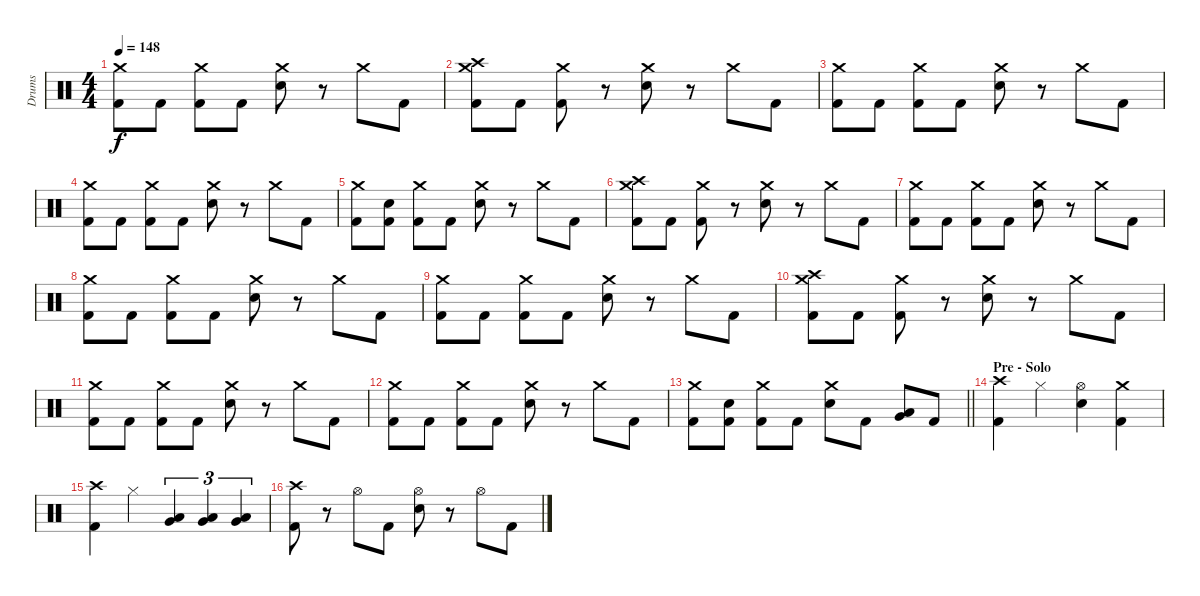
\track ("Drums" "Drums") {instrument percussion}
\staff {score}
\articulation defaults
\ts (4 4)
\tempo 148
\clef neutral
\ks c
("Crash medium (hit)" "Kick (hit) 2").8{dy f} "Kick (hit) 2".8 ("Crash medium (hit)" "Kick (hit) 2").8 "Kick (hit) 2".8 ("Crash medium (hit)" "Electric Snare (hit)").8 r.8 "Crash medium (hit)".8 "Kick (hit) 2".8 |
("Crash high (hit)" "Crash medium (hit)" "Kick (hit) 2").8 "Kick (hit) 2".8 ("Crash medium (hit)" "Kick (hit) 2").8 r.8 ("Crash medium (hit)" "Electric Snare (hit)").8 r.8 "Crash medium (hit)".8 "Kick (hit) 2".8 |
("Crash medium (hit)" "Kick (hit) 2").8 "Kick (hit) 2".8 ("Crash medium (hit)" "Kick (hit) 2").8 "Kick (hit) 2".8 ("Crash medium (hit)" "Electric Snare (hit)").8 r.8 "Crash medium (hit)".8 "Kick (hit) 2".8 |
("Crash medium (hit)" "Kick (hit) 2").8 "Kick (hit) 2".8 ("Crash medium (hit)" "Kick (hit) 2").8 "Kick (hit) 2".8 ("Crash medium (hit)" "Electric Snare (hit)").8 r.8 "Crash medium (hit)".8 "Kick (hit) 2".8 |
("Crash medium (hit)" "Kick (hit) 2").8 ("Electric Snare (hit)" "Kick (hit) 2").8 ("Crash medium (hit)" "Kick (hit) 2").8 "Kick (hit) 2".8 ("Crash medium (hit)" "Electric Snare (hit)").8 r.8 "Crash medium (hit)".8 "Kick (hit) 2".8 |
("Crash high (hit)" "Crash medium (hit)" "Kick (hit) 2").8 "Kick (hit) 2".8 ("Crash medium (hit)" "Kick (hit) 2").8 r.8 ("Crash medium (hit)" "Electric Snare (hit)").8 r.8 "Crash medium (hit)".8 "Kick (hit) 2".8 |
("Crash medium (hit)" "Kick (hit) 2").8 "Kick (hit) 2".8 ("Crash medium (hit)" "Kick (hit) 2").8 "Kick (hit) 2".8 ("Crash medium (hit)" "Electric Snare (hit)").8 r.8 "Crash medium (hit)".8 "Kick (hit) 2".8 |
("Crash medium (hit)" "Kick (hit) 2").8 "Kick (hit) 2".8 ("Crash medium (hit)" "Kick (hit) 2").8 "Kick (hit) 2".8 ("Crash medium (hit)" "Electric Snare (hit)").8 r.8 "Crash medium (hit)".8 "Kick (hit) 2".8 |
("Crash medium (hit)" "Kick (hit) 2").8 "Kick (hit) 2".8 ("Crash medium (hit)" "Kick (hit) 2").8 "Kick (hit) 2".8 ("Crash medium (hit)" "Electric Snare (hit)").8 r.8 "Crash medium (hit)".8 "Kick (hit) 2".8 |
("Crash high (hit)" "Crash medium (hit)" "Kick (hit) 2").8 "Kick (hit) 2".8 ("Crash medium (hit)" "Kick (hit) 2").8 r.8 ("Crash medium (hit)" "Electric Snare (hit)").8 r.8 "Crash medium (hit)".8 "Kick (hit) 2".8 |
("Crash medium (hit)" "Kick (hit) 2").8 "Kick (hit) 2".8 ("Crash medium (hit)" "Kick (hit) 2").8 "Kick (hit) 2".8 ("Crash medium (hit)" "Electric Snare (hit)").8 r.8 "Crash medium (hit)".8 "Kick (hit) 2".8 |
("Crash medium (hit)" "Kick (hit) 2").8 "Kick (hit) 2".8 ("Crash medium (hit)" "Kick (hit) 2").8 "Kick (hit) 2".8 ("Crash medium (hit)" "Electric Snare (hit)").8 r.8 "Crash medium (hit)".8 "Kick (hit) 2".8 |
\barLineRight lightlight
("Crash medium (hit)" "Kick (hit) 2").8 ("Electric Snare (hit)" "Kick (hit) 2").8 ("Crash medium (hit)" "Kick (hit) 2").8 "Kick (hit) 2".8 ("Crash medium (hit)" "Electric Snare (hit)").8 "Kick (hit) 2".8 ("Low Tom (hit)" "Very Low Tom (hit)").8 "Kick (hit) 2".8 |
\section ("" "Pre - Solo")
("Crash high (hit)" "Kick (hit) 2").4 "Hi-Hat (closed)".4 ("Hi-Hat (open)" "Electric Snare (hit)").4 ("Crash medium (hit)" "Kick (hit) 2").4 |
("Crash high (hit)" "Kick (hit) 2").4 "Hi-Hat (closed)".4 ("Low Tom (hit)" "Very Low Tom (hit)").4{tu (3 2)} ("Very Low Tom (hit)" "Low Floor Tom (hit)").4{tu (3 2)} ("Very Low Tom (hit)" "Low Floor Tom (hit)").4{tu (3 2)} |
("Crash high (hit)" "Kick (hit) 2").8 r.8 "Hi-Hat (open)".8 "Kick (hit) 2".8 ("Hi-Hat (open)" "Electric Snare (hit)").8 r.8 "Hi-Hat (open)".8 "Kick (hit) 2".8
